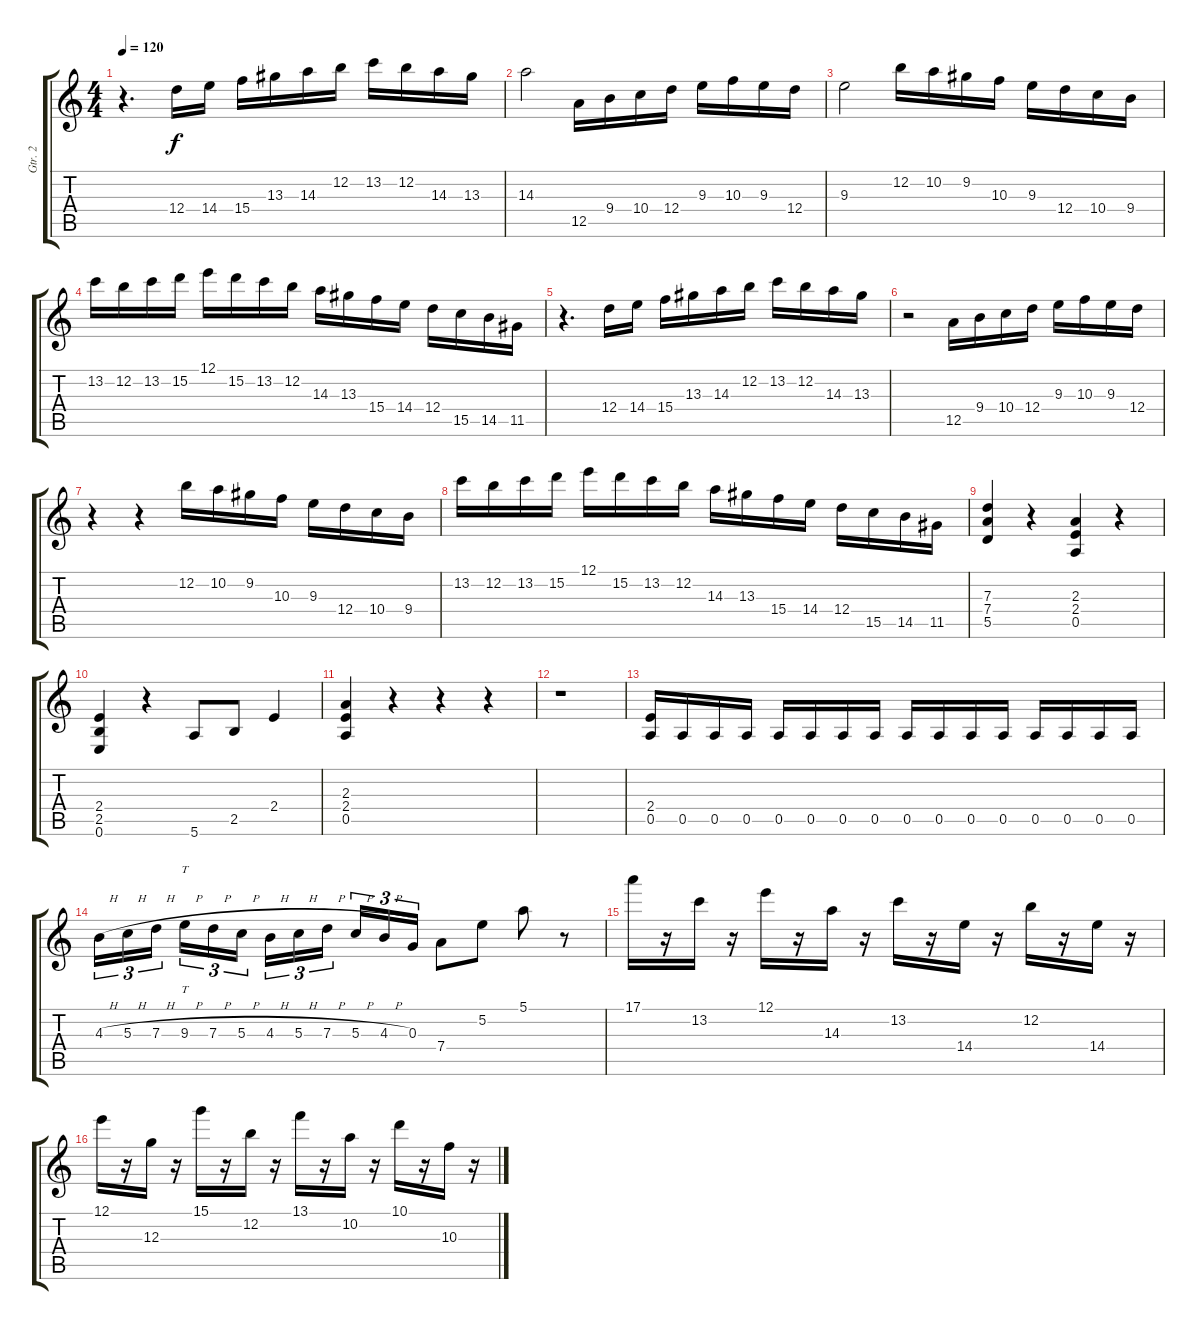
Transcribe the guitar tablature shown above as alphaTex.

\track ("Gtr. 2" "Gtr. 2") {instrument overdrivenguitar}
\staff {score tabs}
\tuning (E4 B3 G3 D3 A2 E2) {hide}
\ts (4 4)
\tempo 120
\clef g2
\ks c
r.4{d dy f instrument overdrivenguitar} 12.4.16 14.4.16 15.4.16 13.3.16 14.3.16 12.2.16 13.2.16 12.2.16 14.3.16 13.3.16 |
14.3.2 12.5.16 9.4.16 10.4.16 12.4.16 9.3.16 10.3.16 9.3.16 12.4.16 |
9.3.2 12.2.16 10.2.16 9.2.16 10.3.16 9.3.16 12.4.16 10.4.16 9.4.16 |
13.2.16 12.2.16 13.2.16 15.2.16 12.1.16 15.2.16 13.2.16 12.2.16 14.3.16 13.3.16 15.4.16 14.4.16 12.4.16 15.5.16 14.5.16 11.5.16 |
r.4{d} 12.4.16 14.4.16 15.4.16 13.3.16 14.3.16 12.2.16 13.2.16 12.2.16 14.3.16 13.3.16 |
r.2 12.5.16 9.4.16 10.4.16 12.4.16 9.3.16 10.3.16 9.3.16 12.4.16 |
r.4 r.4 12.2.16 10.2.16 9.2.16 10.3.16 9.3.16 12.4.16 10.4.16 9.4.16 |
13.2.16 12.2.16 13.2.16 15.2.16 12.1.16 15.2.16 13.2.16 12.2.16 14.3.16 13.3.16 15.4.16 14.4.16 12.4.16 15.5.16 14.5.16 11.5.16 |
(7.3 7.4 5.5).4 r.4 (2.3 2.4 0.5).4 r.4 |
(2.4 2.5 0.6).4 r.4 5.6.8 2.5.8 2.4.4 |
(2.3 2.4 0.5).4 r.4 r.4 r.4 |
r.1 |
(2.4 0.5).16 0.5.16 0.5.16 0.5.16 0.5.16 0.5.16 0.5.16 0.5.16 0.5.16 0.5.16 0.5.16 0.5.16 0.5.16 0.5.16 0.5.16 0.5.16 |
4.3{h}.16{tu (3 2)} 5.3{h}.16{tu (3 2)} 7.3{h}.16{tu (3 2)} 9.3{h}.16{tt tu (3 2)} 7.3{h}.16{tu (3 2)} 5.3{h}.16{tu (3 2)} 4.3{h}.16{tu (3 2)} 5.3{h}.16{tu (3 2)} 7.3{h}.16{tu (3 2)} 5.3{h}.16{tu (3 2)} 4.3{h}.16{tu (3 2)} 0.3.16{tu (3 2)} 7.4.8 5.2.8 5.1.8 r.8 |
17.1.16{balance 0} r.16 13.2.16 r.16 12.1.16 r.16 14.3.16 r.16 13.2.16 r.16 14.4.16 r.16 12.2.16 r.16 14.4.16 r.16 |
12.1.16 r.16 12.3.16 r.16 15.1.16 r.16 12.2.16 r.16 13.1.16 r.16 10.2.16 r.16 10.1.16 r.16 10.3.16 r.16
